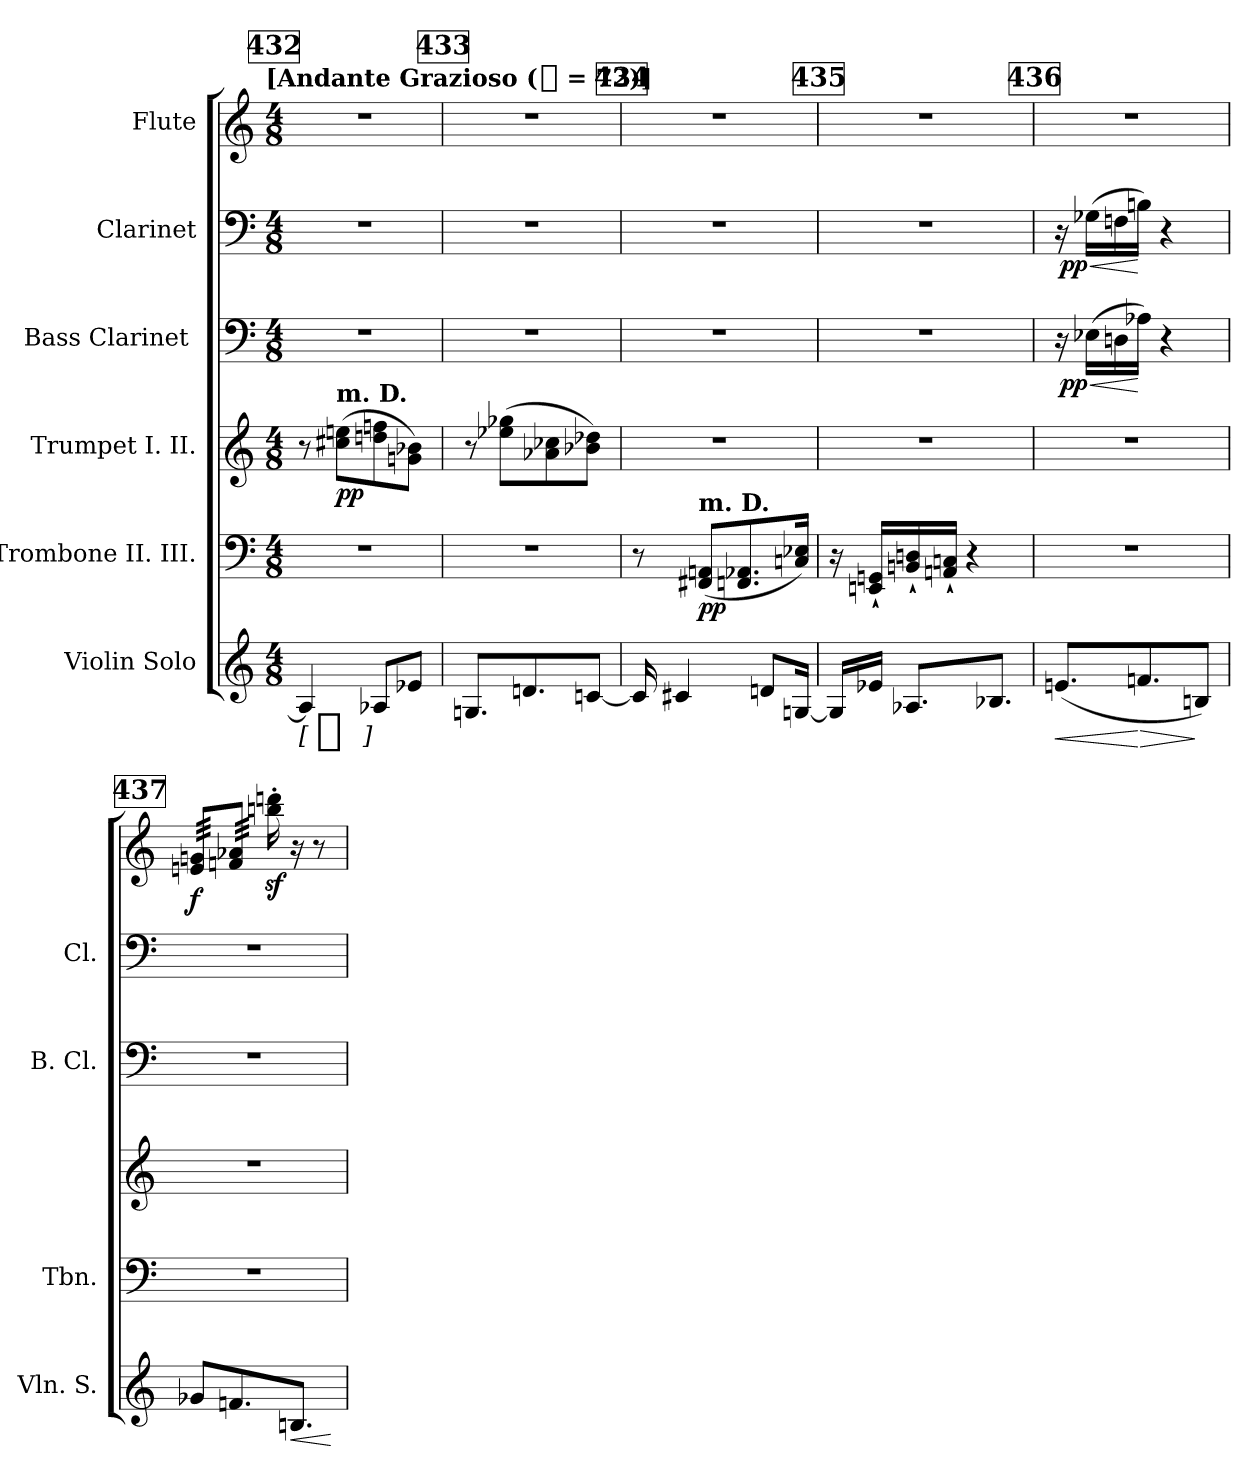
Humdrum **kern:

**kern	**dynam	**kern	**dynam	**kern	**dynam	**kern	**dynam	**kern	**dynam	**kern	**dynam
*part6	*part6	*part5	*part5	*part4	*part4	*part3	*part3	*part2	*part2	*part1	*part1
*staff6	*staff6	*staff5	*staff5	*staff4	*staff4	*staff3	*staff3	*staff2	*staff2	*staff1	*staff1
*I"Violin Solo	*	*I"Trombone II. III.	*	*I"Trumpet I. II.	*	*I"Bass Clarinet 	*	*I"Clarinet	*	*I"Flute	*
*I'Vln. S.	*	*I'Tbn.	*	*	*	*I'B. Cl.	*	*I'Cl.	*	*	*
*clefG2	*	*clefF4	*	*clefG2	*	*clefF4	*	*clefF4	*	*clefG2	*
*k[]	*	*k[]	*	*k[]	*	*k[]	*	*k[]	*	*k[]	*
*C:	*	*C:	*	*C:	*	*C:	*	*C:	*	*C:	*
!!LO:TX:omd:t=[Andante Grazioso ([quarter] = 72)]
*M4/8	*	*M4/8	*	*M4/8	*	*M4/8	*	*M4/8	*	*M4/8	*
*MM72	*	*MM72	*	*MM72	*	*MM72	*	*MM72	*	*MM72	*
!!LO:REH:place=s1:t=432
=167	=167	=167	=167	=167	=167	=167	=167	=167	=167	=167	=167
!	!LO:DY:t=[ %s ]	!	!	!	!	!	!	!	!	!	!
4A]	ff	2r	.	8r	.	2r	.	2r	.	2r	.
!	!	!	!	!LO:TX:a:B:t=m. D.	!	!	!	!	!	!	!
.	.	.	.	(8cc#X 8eenL	pp	.	.	.	.	.	.
8A-XL	.	.	.	8ddn 8ffn	.	.	.	.	.	.	.
8e-XJ	.	.	.	8gn 8b-XJ)	.	.	.	.	.	.	.
!!LO:REH:place=s1:t=433
=168	=168	=168	=168	=168	=168	=168	=168	=168	=168	=168	=168
8.GnL	.	2r	.	8r	.	2r	.	2r	.	2r	.
.	.	.	.	(8ee-X 8gg-XL	.	.	.	.	.	.	.
8.dn	.	.	.	.	.	.	.	.	.	.	.
.	.	.	.	8a-X 8cc-X	.	.	.	.	.	.	.
[8cnJ	.	.	.	8b-X 8dd-XJ)	.	.	.	.	.	.	.
!!LO:REH:place=s1:t=434
=169	=169	=169	=169	=169	=169	=169	=169	=169	=169	=169	=169
16c]	.	8r	.	2r	.	2r	.	2r	.	2r	.
4c#X	.	.	.	.	.	.	.	.	.	.	.
!	!	!LO:TX:a:B:t=m. D.	!	!	!	!	!	!	!	!	!
.	.	(8FF#X 8AAnL	pp	.	.	.	.	.	.	.	.
.	.	8.FFn 8.AA-X	.	.	.	.	.	.	.	.	.
8dnL	.	.	.	.	.	.	.	.	.	.	.
[16GnJk	.	16Cn 16E-XJk)	.	.	.	.	.	.	.	.	.
!!LO:REH:place=s1:t=435
=170	=170	=170	=170	=170	=170	=170	=170	=170	=170	=170	=170
16GLL]	.	16r	.	2r	.	2r	.	2r	.	2r	.
16e-XJJ	.	16EEn`> 16GGn`>LL	.	.	.	.	.	.	.	.	.
8.A-XL	.	16BBn`> 16Dn`>	.	.	.	.	.	.	.	.	.
.	.	16AAn`> 16Cn`>JJ	.	.	.	.	.	.	.	.	.
.	.	4r	.	.	.	.	.	.	.	.	.
8.B-XJ	.	.	.	.	.	.	.	.	.	.	.
!!LO:REH:place=s1:t=436
=171	=171	=171	=171	=171	=171	=171	=171	=171	=171	=171	=171
!	!LO:HP:b	!	!	!	!	!	!	!	!	!	!
(8.enL	<	2r	.	2r	.	16r	.	16r	.	2r	.
!	!	!	!	!	!	!	!LO:HP:b	!	!LO:HP:b	!	!
!	!	!	!	!	!	!	!LO:DY:n=1:rj	!	!LO:DY:n=1:rj	!	!
.	.	.	.	.	.	(16E-XLL	< pp	(16G-XLL	< pp	.	.
.	.	.	.	.	.	16Dn	.	16Fn	.	.	.
!	!LO:HP:n=1:b	!	!	!	!	!	!	!	!	!	!
8.fn	[ >	.	.	.	.	16A-XJJ)	[	16BnJJ)	[	.	.
.	.	.	.	.	.	4r	.	4r	.	.	.
8BnJ)	]	.	.	.	.	.	.	.	.	.	.
!!LO:REH:place=s1:t=437
=172	=172	=172	=172	=172	=172	=172	=172	=172	=172	=172	=172
!	!	!	!	!	!	!	!	!	!	!LO:TX:a:t=Flzg	!
*	*	*	*	*	*	*	*	*	*	*tremolo	*
8g-XL	.	2r	.	2r	.	2r	.	2r	.	64en 64gnLLLL	f
.	.	.	.	.	.	.	.	.	.	64en 64gn	.
.	.	.	.	.	.	.	.	.	.	64en 64gn	.
.	.	.	.	.	.	.	.	.	.	64en 64gn	.
.	.	.	.	.	.	.	.	.	.	64en 64gn	.
.	.	.	.	.	.	.	.	.	.	64en 64gn	.
.	.	.	.	.	.	.	.	.	.	64en 64gn	.
.	.	.	.	.	.	.	.	.	.	64en 64gn	.
8.fn	.	.	.	.	.	.	.	.	.	64fn 64a-X	.
.	.	.	.	.	.	.	.	.	.	64fn 64a-X	.
.	.	.	.	.	.	.	.	.	.	64fn 64a-X	.
.	.	.	.	.	.	.	.	.	.	64fn 64a-X	.
.	.	.	.	.	.	.	.	.	.	64fn 64a-X	.
.	.	.	.	.	.	.	.	.	.	64fn 64a-X	.
.	.	.	.	.	.	.	.	.	.	64fn 64a-X	.
.	.	.	.	.	.	.	.	.	.	64fn 64a-XJJJJ	.
*	*	*	*	*	*	*	*	*	*	*Xtremolo	*
.	.	.	.	.	.	.	.	.	.	16bbnz' 16dddnz'	.
!	!LO:HP:b	!	!	!	!	!	!	!	!	!	!
8.BnJ	<	.	.	.	.	.	.	.	.	16r	.
.	.	.	.	.	.	.	.	.	.	8r	.
.	[	.	.	.	.	.	.	.	.	.	.
=	=	=	=	=	=	=	=	=	=	=	=
*-	*-	*-	*-	*-	*-	*-	*-	*-	*-	*-	*-
